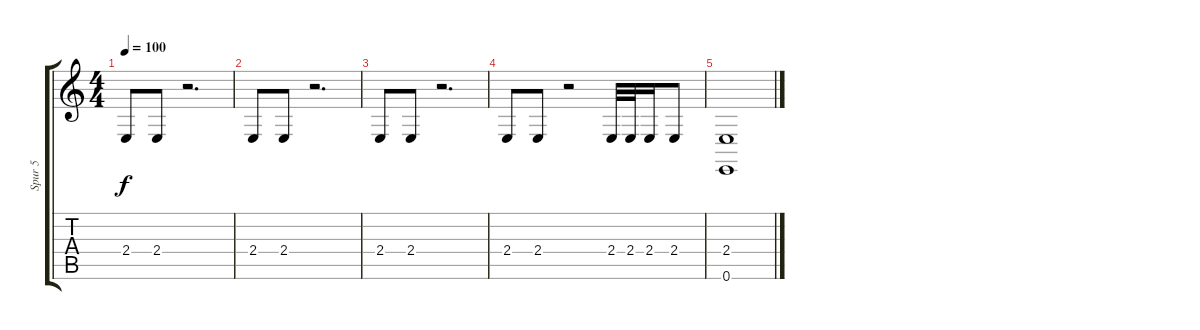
\track ("Spur 5" "Spur 5") {instrument timpani}
\staff {score tabs}
\tuning (E4 B3 G3 D3 A2 E2) {hide}
\ts (4 4)
\tempo 100
\clef g2
\ks c
2.4.8{dy f} 2.4.8 r.2{d} |
2.4.8 2.4.8 r.2{d} |
2.4.8 2.4.8 r.2{d} |
2.4.8 2.4.8 r.2 2.4.32 2.4.32 2.4.16 2.4.8 |
(2.4 0.6).1
